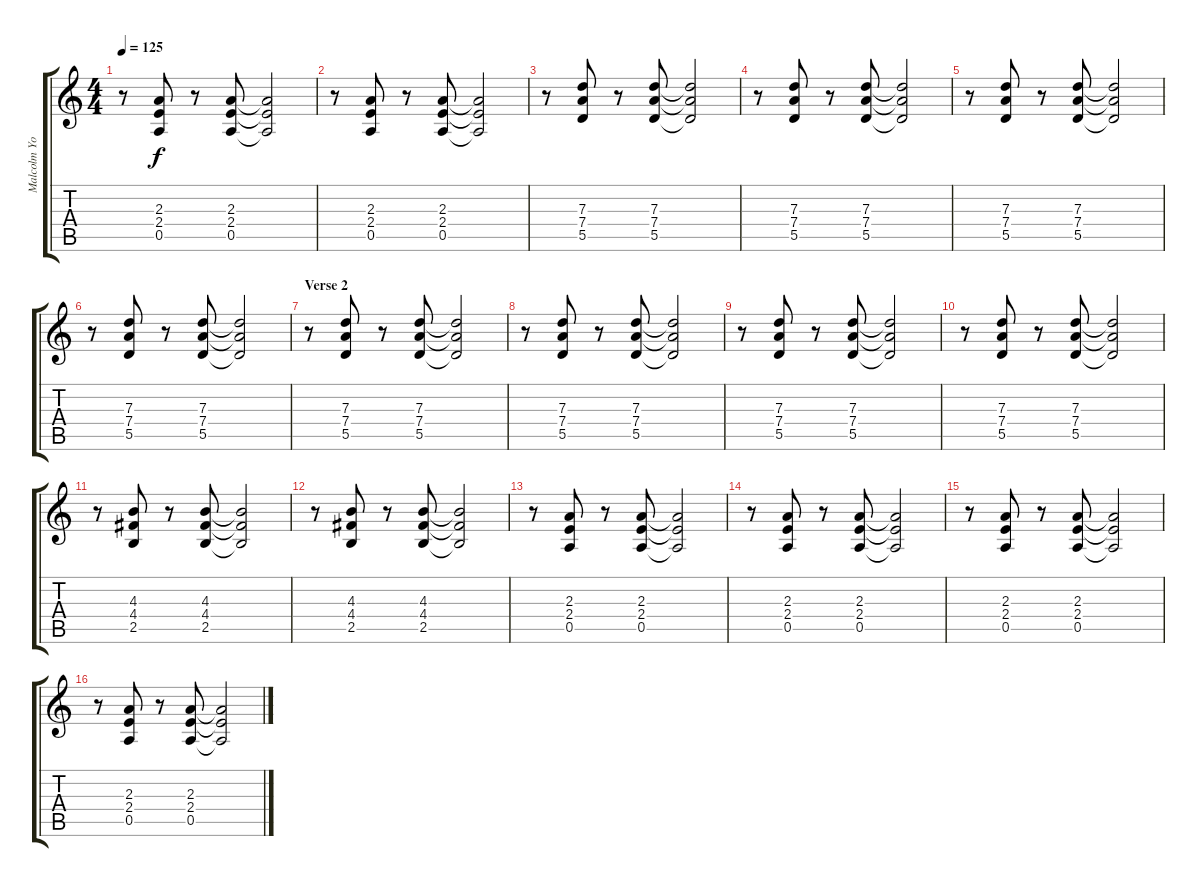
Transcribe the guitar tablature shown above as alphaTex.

\track ("Malcolm Young" "Malcolm Yo") {instrument distortionguitar}
\staff {score tabs}
\tuning (E4 B3 G3 D3 A2 E2) {hide}
\ts (4 4)
\tempo 125
\clef g2
\ks c
r.8{dy f} (2.3 2.4 0.5).8 r.8 (2.3 2.4 0.5).8 (2.3{t} 2.4{t} 0.5{t}).2 |
r.8 (2.3 2.4 0.5).8 r.8 (2.3 2.4 0.5).8 (2.3{t} 2.4{t} 0.5{t}).2 |
r.8 (7.3 7.4 5.5).8 r.8 (7.3 7.4 5.5).8 (7.3{t} 7.4{t} 5.5{t}).2 |
r.8 (7.3 7.4 5.5).8 r.8 (7.3 7.4 5.5).8 (7.3{t} 7.4{t} 5.5{t}).2 |
r.8 (7.3 7.4 5.5).8 r.8 (7.3 7.4 5.5).8 (7.3{t} 7.4{t} 5.5{t}).2 |
r.8 (7.3 7.4 5.5).8 r.8 (7.3 7.4 5.5).8 (7.3{t} 7.4{t} 5.5{t}).2 |
\section ("" "Verse 2")
r.8 (7.3 7.4 5.5).8 r.8 (7.3 7.4 5.5).8 (7.3{t} 7.4{t} 5.5{t}).2 |
r.8 (7.3 7.4 5.5).8 r.8 (7.3 7.4 5.5).8 (7.3{t} 7.4{t} 5.5{t}).2 |
r.8 (7.3 7.4 5.5).8 r.8 (7.3 7.4 5.5).8 (7.3{t} 7.4{t} 5.5{t}).2 |
r.8 (7.3 7.4 5.5).8 r.8 (7.3 7.4 5.5).8 (7.3{t} 7.4{t} 5.5{t}).2 |
r.8 (4.3 4.4 2.5).8 r.8 (4.3 4.4 2.5).8 (4.3{t} 4.4{t} 2.5{t}).2 |
r.8 (4.3 4.4 2.5).8 r.8 (4.3 4.4 2.5).8 (4.3{t} 4.4{t} 2.5{t}).2 |
r.8 (2.3 2.4 0.5).8 r.8 (2.3 2.4 0.5).8 (2.3{t} 2.4{t} 0.5{t}).2 |
r.8 (2.3 2.4 0.5).8 r.8 (2.3 2.4 0.5).8 (2.3{t} 2.4{t} 0.5{t}).2 |
r.8 (2.3 2.4 0.5).8 r.8 (2.3 2.4 0.5).8 (2.3{t} 2.4{t} 0.5{t}).2 |
r.8 (2.3 2.4 0.5).8 r.8 (2.3 2.4 0.5).8 (2.3{t} 2.4{t} 0.5{t}).2
